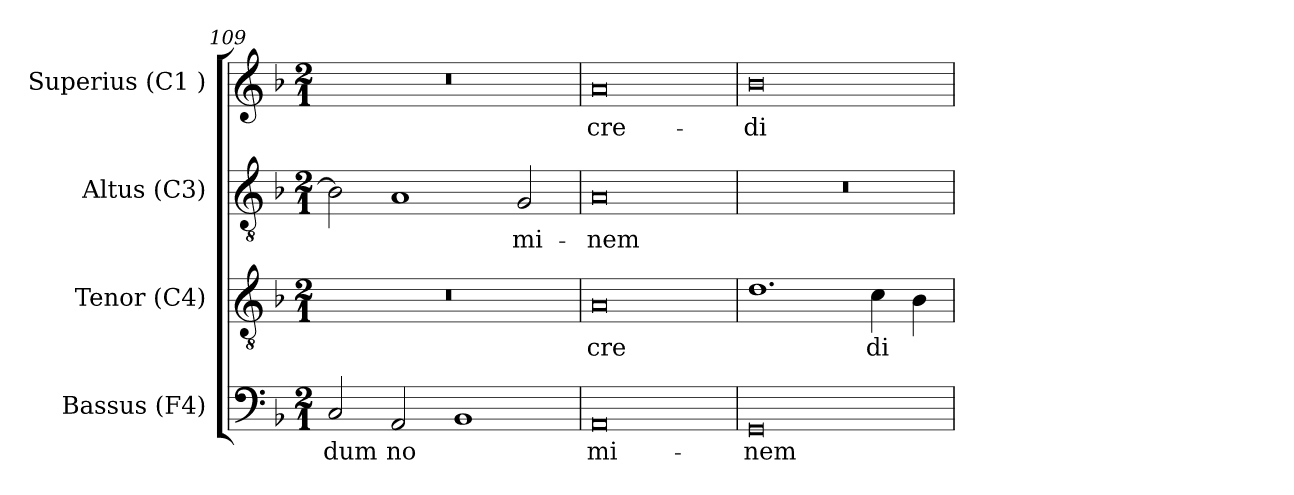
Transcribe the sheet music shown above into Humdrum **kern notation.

**kern	**text	**kern	**text	**kern	**text	**kern	**text
*part4	*part4	*part3	*part3	*part2	*part2	*part1	*part1
*staff4	*staff4	*staff3	*staff3	*staff2	*staff2	*staff1	*staff1
*I"Bassus (F4)	*	*I"Tenor (C4)	*	*I"Altus (C3)	*	*I"Superius (C1 )	*
*I'B.	*	*I'T.	*	*I'A.	*	*I'S.	*
*clefF4	*	*clefGv2	*	*clefGv2	*	*clefG2	*
*k[b-]	*	*k[b-]	*	*k[b-]	*	*k[b-]	*
*F:	*	*F:	*	*F:	*	*F:	*
*M2/1	*	*M2/1	*	*M2/1	*	*M2/1	*
=109	=109	=109	=109	=109	=109	=109	=109
!	!LO:LY:b:cj	!	!	!	!LO:LY:b:cj	!	!
2C/	dum	0r	.	2B-\]	--	0r	.
!	!LO:LY:b:cj	!	!	!	!LO:LY:b:cj	!	!
2AA/	no-	.	.	1A	--	.	.
!	!LO:LY:b:cj	!	!	!	!	!	!
1BB-	--	.	.	.	.	.	.
!	!	!	!	!	!LO:LY:b:cj	!	!
.	.	.	.	2G/	-mi-	.	.
=110	=110	=110	=110	=110	=110	=110	=110
!	!LO:LY:b:cj	!	!LO:LY:b:cj	!	!LO:LY:b:cj	!	!LO:LY:b:cj
0AA	-mi-	0A	cre-	0A	-nem	0a	cre-
=111	=111	=111	=111	=111	=111	=111	=111
!	!LO:LY:b:cj	!	!LO:LY:b:cj	!	!	!	!LO:LY:b:cj
0GG	-nem	1.d	--	0r	.	0b-	-di-
!	!	!	!LO:LY:b:cj	!	!	!	!
.	.	4c\	-di-	.	.	.	.
!	!	!	!LO:LY:b:cj	!	!	!	!
.	.	4B-\	--	.	.	.	.
=	=	=	=	=	=	=	=
*-	*-	*-	*-	*-	*-	*-	*-
